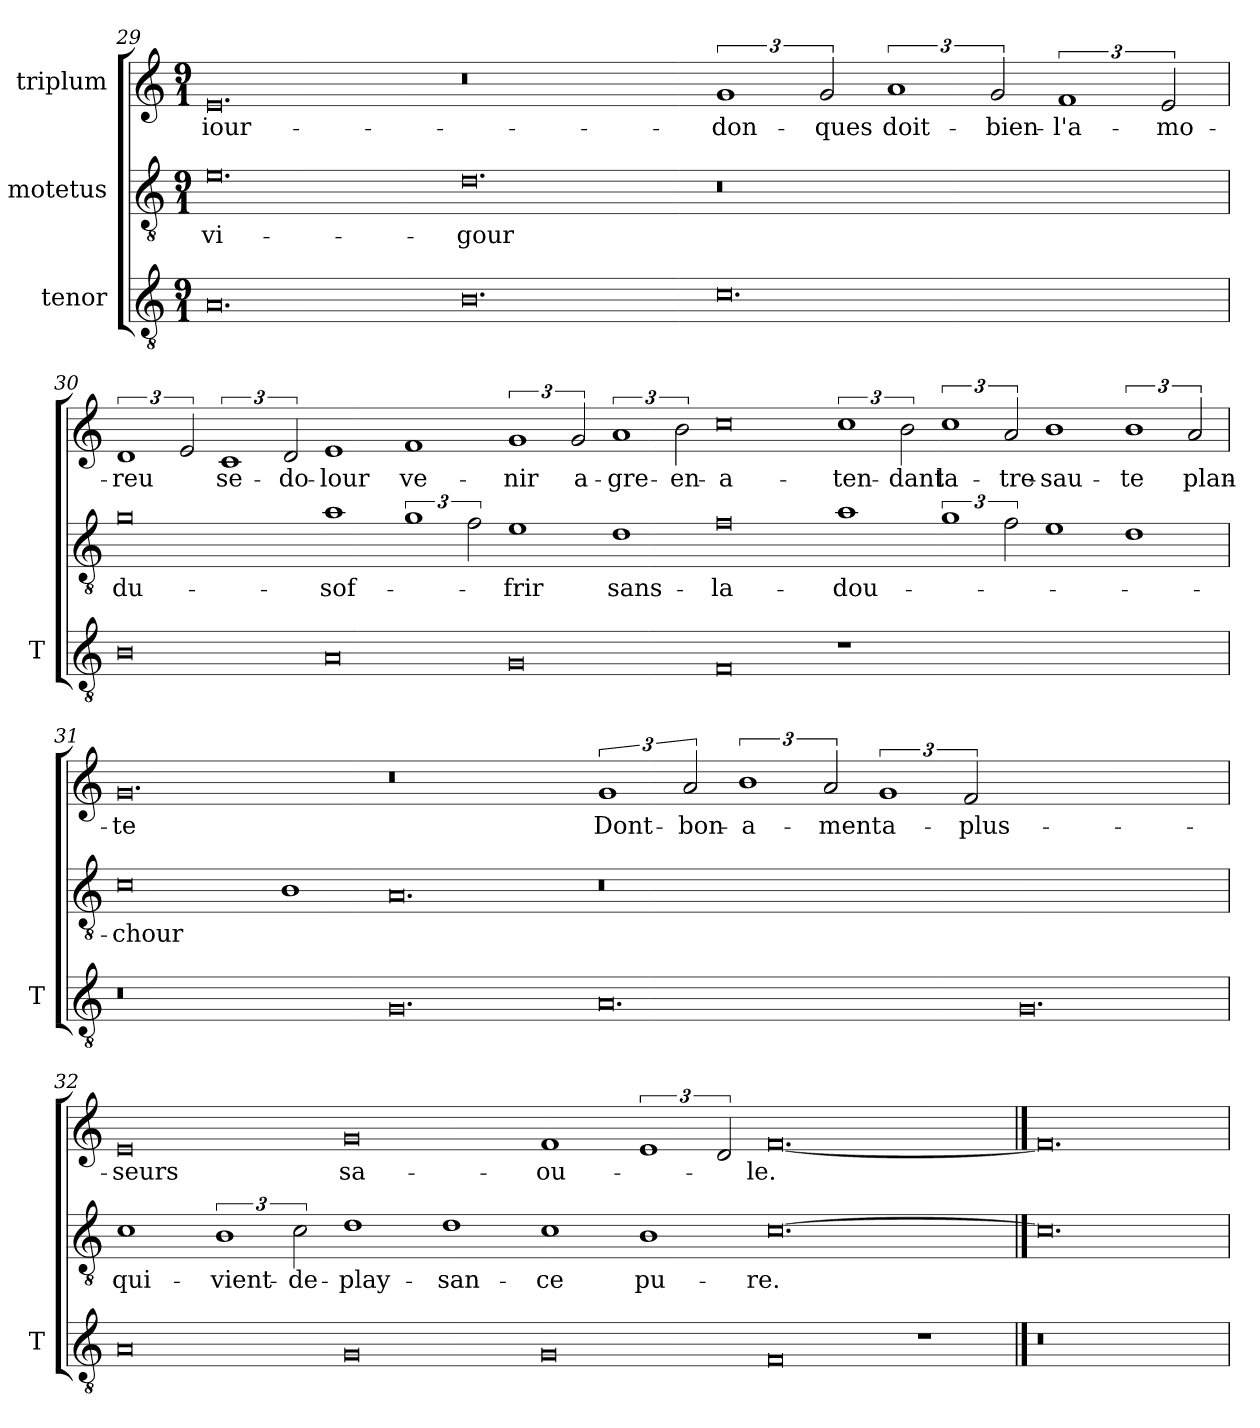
**kern	**kern	**text	**kern	**text
*part3	*part2	*part2	*part1	*part1
*staff3	*staff2	*staff2	*staff1	*staff1
*I"tenor	*I"motetus	*	*I"triplum	*
*I'T	*	*	*	*
*clefGv2	*clefGv2	*	*clefG2	*
*k[]	*k[]	*	*k[]	*
*C:	*C:	*	*C:	*
*M9/1	*M9/1	*	*M9/1	*
=29	=29	=29	=29	=29
0.A/	0.e\	vi-	0.e/	iour-
0.B\	0.d\	-gour	0.r	.
0.c\	0.r	.	3%2g/	don-
.	.	.	3g/	-ques
.	.	.	3%2a/	doit-
.	.	.	3g/	bien-
.	.	.	3%2f/	l'a-
.	.	.	3e/	-mo-
!!LO:PB:g=z
=30	=30	=30	=30	=30
0B\	0g\	du-	3%2d/	-reu
.	.	.	3e/	.
.	.	.	3%2c/	se-
.	.	.	3d/	do-
0A/	1a\	sof-	1e/	-lour
.	3%2g\	.	1f/	ve-
.	3f\	.	.	.
0G/	1e\	-frir	3%2g/	-nir
.	.	.	3g/	a-
.	1d\	sans-	3%2a/	gre-
.	.	.	3b\	en-
0F/	0f\	la-	0cc\	a-
1r	1a\	dou-	3%2cc\	-ten-
.	.	.	3b\	-dant
0.ryy	3%2g\	.	3%2cc\	la-
.	3f\	.	3a/	tre-
.	1e\	.	1b\	-sau-
.	1d\	.	3%2b\	-te
.	.	.	3a/	plan-
=31	=31	=31	=31	=31
0.r	0c\	-chour	0.g/	-te
.	1B\	.	.	.
0.G/	0.A/	.	0.r	.
0.A/	0.r	.	3%2g/	Dont-
.	.	.	3a/	bon-
.	.	.	3%2b\	-a-
.	.	.	3a/	-ment
.	.	.	3%2g/	a-
.	.	.	3f/	plus-
0.G/	0.ryy	.	0.ryy	.
=32	=32	=32	=32	=32
0A/	1c\	qui-	0e/	-seurs
.	3%2B\	vient-	.	.
.	3c\	de-	.	.
0G/	1d\	play-	0g/	sa-
.	1d\	-san-	.	.
0G/	1c\	-ce	1f/	-ou-
.	1B\	pu-	3%2e/	.
.	.	.	3d/	.
0F/	[0.c\	-re.	[0.f/	-le.
1r	.	.	.	.
==33	==33	==33	==33	==33
0.r	0.c\]	.	0.f/]	.
=	=	=	=	=
*-	*-	*-	*-	*-
